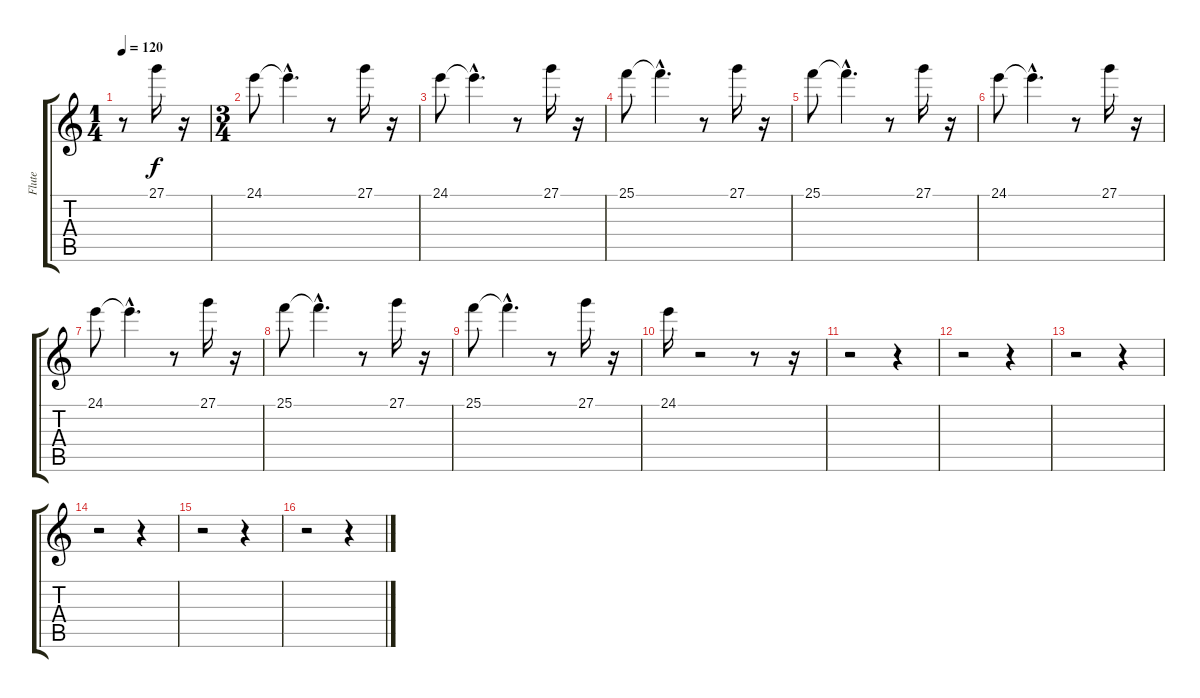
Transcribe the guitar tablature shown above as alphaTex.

\track ("Flute" "Flute") {instrument flute}
\staff {score tabs}
\tuning (E4 B3 G3 D3 A2 E2) {hide}
\ts (1 4)
\tempo 120
\clef g2
\ks c
r.8{dy f instrument flute} 27.1.16 r.16 |
\ts (3 4)
24.1.8 24.1{hac t}.4{d} r.8 27.1.16 r.16 |
24.1.8 24.1{hac t}.4{d} r.8 27.1.16 r.16 |
25.1.8 25.1{hac t}.4{d} r.8 27.1.16 r.16 |
25.1.8 25.1{hac t}.4{d} r.8 27.1.16 r.16 |
24.1.8 24.1{hac t}.4{d} r.8 27.1.16 r.16 |
24.1.8 24.1{hac t}.4{d} r.8 27.1.16 r.16 |
25.1.8 25.1{hac t}.4{d} r.8 27.1.16 r.16 |
25.1.8 25.1{hac t}.4{d} r.8 27.1.16 r.16 |
24.1.16 r.2 r.8 r.16 |
r.2 r.4 |
r.2 r.4 |
r.2 r.4 |
r.2 r.4 |
r.2 r.4 |
r.2 r.4
